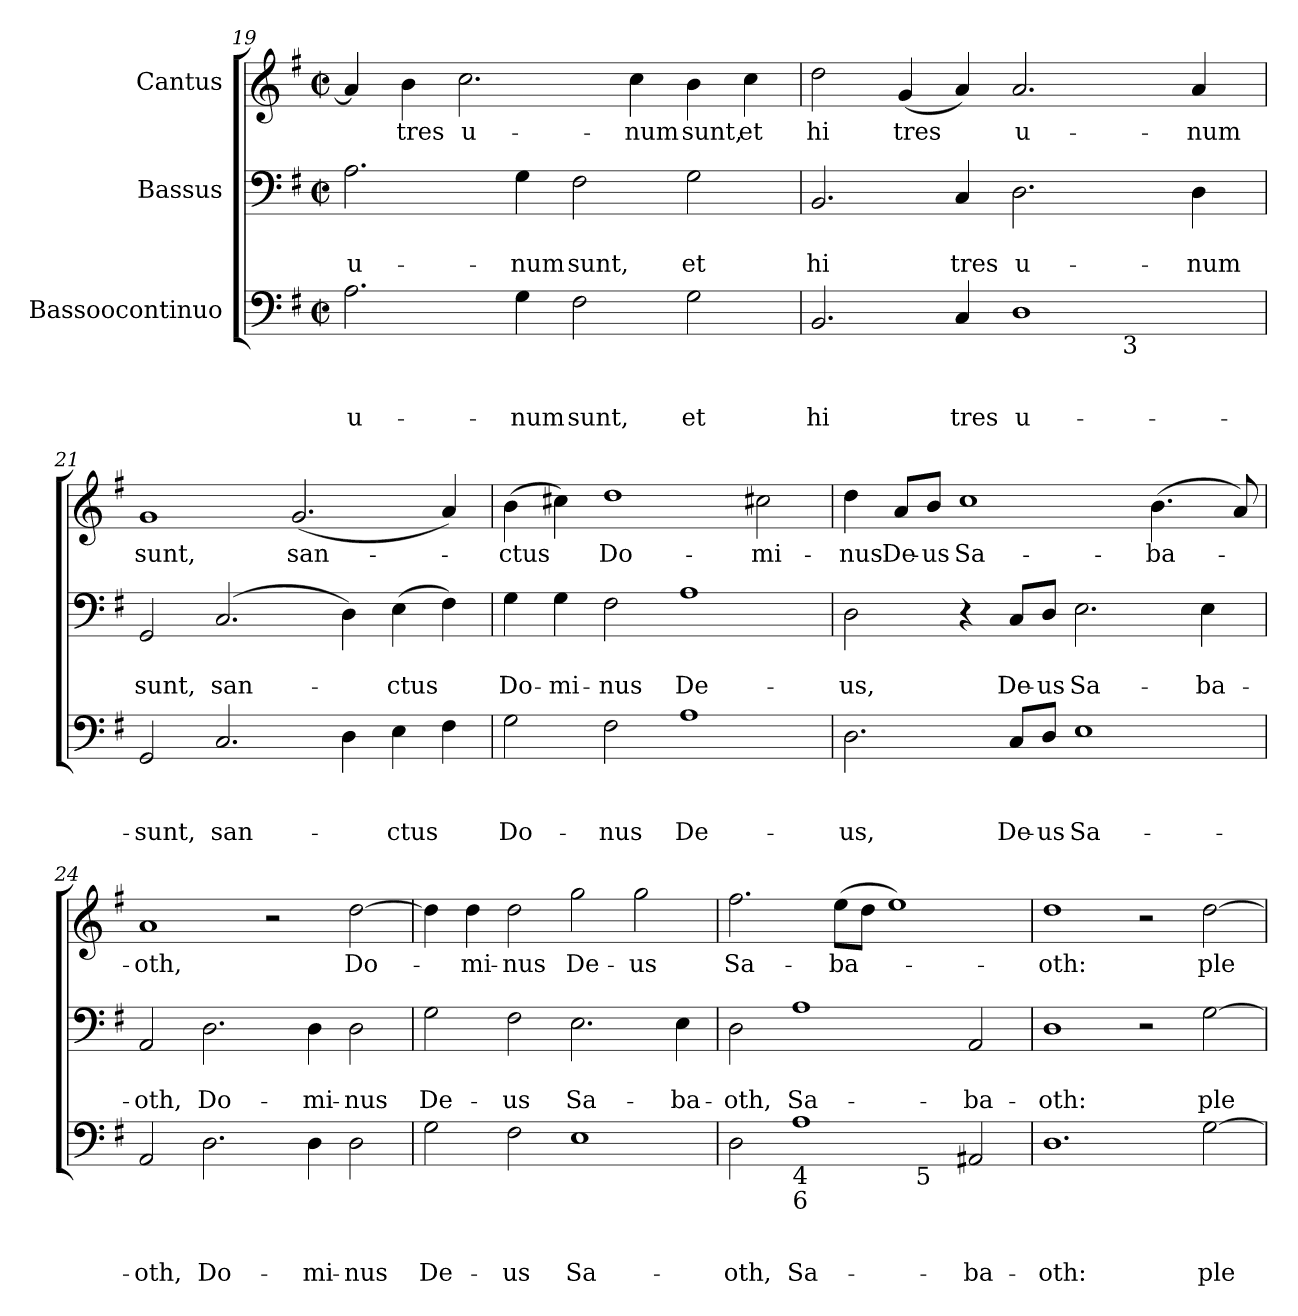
**kern	**text	**text	**text	**kern	**text	**text	**kern	**text
*part3	*part3	*part3	*part3	*part2	*part2	*part2	*part1	*part1
*staff3	*staff3	*staff3	*staff3	*staff2	*staff2	*staff2	*staff1	*staff1
*I"Bassoocontinuo	*	*	*	*I"Bassus	*	*	*I"Cantus	*
*clefF4	*	*	*	*clefF4	*	*	*clefG2	*
*k[f#]	*	*	*	*k[f#]	*	*	*k[f#]	*
*G:	*	*	*	*G:	*	*	*G:	*
*M2/2	*	*	*	*M2/2	*	*	*M2/2	*
*met(c|)	*	*	*	*met(c|)	*	*	*met(c|)	*
=19	=19	=19	=19	=19	=19	=19	=19	=19
!	!	!	!LO:LY:a	!	!	!LO:LY:b	!	!
2.A\	.	.	u-	2.A\	.	u-	4a/]	.
!	!	!	!	!	!	!	!	!LO:LY:b
.	.	.	.	.	.	.	4b\	tres
!	!	!	!	!	!	!	!	!LO:LY:b
.	.	.	.	.	.	.	2.cc\	u-
!	!	!	!LO:LY:a	!	!	!LO:LY:b	!	!
4G\	.	.	-num	4G\	.	-num	.	.
!	!	!	!LO:LY:a	!	!	!LO:LY:b	!	!
2F#>\	.	.	sunt,	2F#\	.	sunt,	.	.
!	!	!	!	!	!	!	!	!LO:LY:b
.	.	.	.	.	.	.	4cc\	-num
!	!	!	!LO:LY:a	!	!	!LO:LY:b	!	!LO:LY:b
2G\	.	.	et	2G\	.	et	4b\	sunt,
!	!	!	!	!	!	!	!	!LO:LY:b
.	.	.	.	.	.	.	4cc\	et
=20	=20	=20	=20	=20	=20	=20	=20	=20
!	!	!	!LO:LY:a	!	!	!LO:LY:b	!	!LO:LY:b
*^	*	*	*	*	*	*	*	*
2.BB</	1ryy	.	.	hi	2.BB/	.	hi	2dd\	hi
!	!	!	!	!	!	!	!	!	!LO:LY:b
.	.	.	.	.	.	.	.	(<4g/	tres
!	!	!	!	!LO:LY:a	!	!	!LO:LY:b	!	!
4C</	.	.	.	tres	4C/	.	tres	4a/)	.
!	!	!	!	!LO:LY:a	!	!	!LO:LY:b	!	!LO:LY:b
1D>	4ryy	.	.	u-	2.D\	.	u-	2.a/	u-
.	8ryy	.	.	.	.	.	.	.	.
.	32ryy	.	.	.	.	.	.	.	.
!	!LO:TX:b:t=3	!	!	!	!	!	!	!	!
.	2ryy	.	.	.	.	.	.	.	.
!	!	!	!	!	!	!	!LO:LY:b	!	!LO:LY:b
.	.	.	.	.	4D\	.	-num	4a/	-num
.	16.ryy	.	.	.	.	.	.	.	.
=21	=21	=21	=21	=21	=21	=21	=21	=21	=21
!	!	!	!	!LO:LY:a	!	!	!LO:LY:b	!	!LO:LY:b
*v	*v	*	*	*	*	*	*	*	*
2GG/	.	.	-sunt,	2GG/	.	sunt,	1g	sunt,
!	!	!	!LO:LY:a	!	!	!LO:LY:b	!	!
2.C/	.	.	san-	(2.C/	.	san-	.	.
!	!	!	!	!	!	!	!	!LO:LY:b
.	.	.	.	.	.	.	(<2.g/	san-
4D>\	.	.	.	4D\)	.	.	.	.
!	!	!	!LO:LY:a	!	!	!LO:LY:b	!	!
4E>\	.	.	-ctus	(>4E\	.	-ctus	.	.
4F#>\	.	.	.	4F#\)	.	.	4a/)	.
!!LO:LB:g=z
=22	=22	=22	=22	=22	=22	=22	=22	=22
!	!	!	!LO:LY:a	!	!	!LO:LY:b	!	!LO:LY:b
2G\	.	.	Do-	4G\	.	Do-	(>4b\	-ctus
!	!	!	!	!	!	!LO:LY:b	!	!
.	.	.	.	4G\	.	-mi-	4cc#X\)	.
!	!	!	!LO:LY:a:rj	!	!	!LO:LY:b:rj	!	!LO:LY:b
2F#>\	.	.	-nus	2F#\	.	-nus	1dd	Do-
!	!	!	!LO:LY:a	!	!	!LO:LY:b	!	!
1A	.	.	De-	1A	.	De-	.	.
!	!	!	!	!	!	!	!	!LO:LY:b
.	.	.	.	.	.	.	2cc#X\	-mi-
=23	=23	=23	=23	=23	=23	=23	=23	=23
!	!	!	!LO:LY:a	!	!	!LO:LY:b	!	!LO:LY:b
2.D\	.	.	-us,	2D\	.	-us,	4dd\	-nus
!	!	!	!	!	!	!	!	!LO:LY:b
.	.	.	.	.	.	.	8a/L	De-
!	!	!	!	!	!	!	!	!LO:LY:b:rj
.	.	.	.	.	.	.	8b/J	-us
!	!	!	!	!	!	!	!	!LO:LY:b
.	.	.	.	4r	.	.	1cc	Sa-
!	!	!	!LO:LY:a	!	!	!LO:LY:b	!	!
8C</L	.	.	De-	8C/L	.	De-	.	.
!	!	!	!LO:LY:a:rj	!	!	!LO:LY:b:rj	!	!
8D/J	.	.	-us	8D/J	.	-us	.	.
!	!	!	!LO:LY:a	!	!	!LO:LY:b	!	!
1E>	.	.	Sa-	2.E\	.	Sa-	.	.
!	!	!	!	!	!	!	!	!LO:LY:b
.	.	.	.	.	.	.	(>4.b\	-ba-
!	!	!	!	!	!	!LO:LY:b	!	!
.	.	.	.	4E\	.	-ba-	.	.
.	.	.	.	.	.	.	8a/)	.
=24	=24	=24	=24	=24	=24	=24	=24	=24
!	!	!	!LO:LY:a	!	!	!LO:LY:b	!	!LO:LY:b
2AA/	.	.	-oth,	2AA/	.	-oth,	1a	-oth,
!	!	!	!LO:LY:a	!	!	!LO:LY:b	!	!
2.D\	.	.	Do-	2.D\	.	Do-	.	.
.	.	.	.	.	.	.	2r	.
!	!	!	!LO:LY:a	!	!	!LO:LY:b	!	!
4D\	.	.	-mi-	4D\	.	-mi-	.	.
!	!	!	!LO:LY:a:rj	!	!	!LO:LY:b:rj	!	!LO:LY:b
2D\	.	.	-nus	2D\	.	-nus	[>2dd\	Do-
=25	=25	=25	=25	=25	=25	=25	=25	=25
!	!	!	!LO:LY:a	!	!	!LO:LY:b	!	!
2G\	.	.	De-	2G\	.	De-	4dd\]	.
!	!	!	!	!	!	!	!	!LO:LY:b
.	.	.	.	.	.	.	4dd\	-mi-
!	!	!	!LO:LY:a	!	!	!LO:LY:b	!	!LO:LY:b:rj
2F#>\	.	.	-us	2F#\	.	-us	2dd\	-nus
!	!	!	!LO:LY:a	!	!	!LO:LY:b	!	!LO:LY:b
1E	.	.	Sa-	2.E\	.	Sa-	2gg\	De-
!	!	!	!	!	!	!	!	!LO:LY:b
.	.	.	.	.	.	.	2gg\	-us
!	!	!	!	!	!	!LO:LY:b	!	!
.	.	.	.	4E\	.	-ba-	.	.
!!LO:PB:g=z
=26	=26	=26	=26	=26	=26	=26	=26	=26
!	!	!	!LO:LY:a	!	!	!LO:LY:b	!	!LO:LY:b
*^	*	*	*	*	*	*	*	*
2D\	1ryy	.	.	-oth,	2D\	.	-oth,	2.ff#\	Sa-
!LO:TX:b:t=4	!	!	!	!	!	!	!	!	!
!LO:TX:b:t=6	!	!	!	!	!	!	!	!	!
!	!	!	!	!LO:LY:a	!	!	!LO:LY:b	!	!
1A	.	.	.	Sa-	1A	.	Sa-	.	.
!	!	!	!	!	!	!	!	!	!LO:LY:b
.	.	.	.	.	.	.	.	(>8ee\L	-ba-
.	.	.	.	.	.	.	.	8dd\J	.
.	8ryy	.	.	.	.	.	.	1ee)	.
!	!LO:TX:b:t=5	!	!	!	!	!	!	!	!
.	2..ryy	.	.	.	.	.	.	.	.
!	!	!	!	!LO:LY:a	!	!	!LO:LY:b	!	!
2AA#/	.	.	.	-ba-	2AA/	.	-ba-	.	.
=27	=27	=27	=27	=27	=27	=27	=27	=27	=27
!	!	!	!	!LO:LY:a	!	!	!LO:LY:b	!	!LO:LY:b
*v	*v	*	*	*	*	*	*	*	*
1.D	.	.	-oth:	1D	.	-oth:	1dd	-oth:
.	.	.	.	2r	.	.	2r	.
!	!	!	!LO:LY:a	!	!	!LO:LY:b	!	!LO:LY:b
[>2G\	.	.	ple-	[>2G\	.	ple-	[>2dd\	ple-
=	=	=	=	=	=	=	=	=
*-	*-	*-	*-	*-	*-	*-	*-	*-
